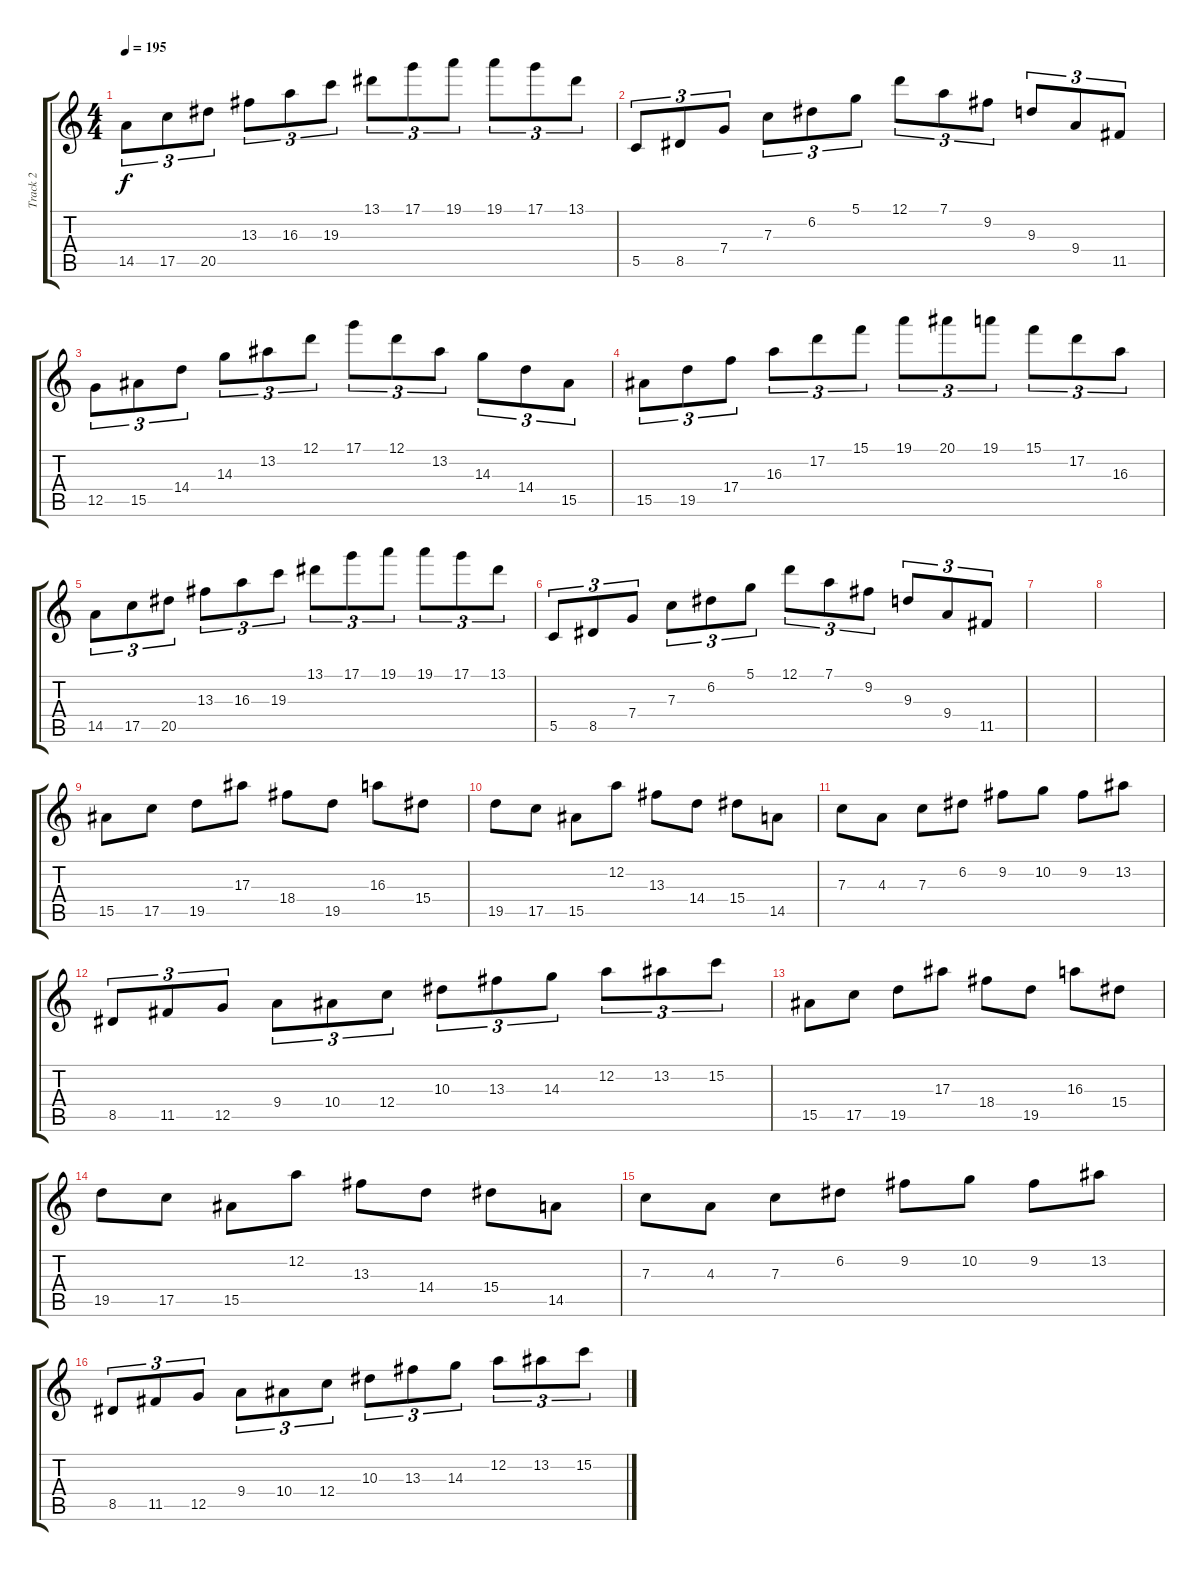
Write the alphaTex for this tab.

\track ("Track 2" "Track 2") {instrument distortionguitar}
\staff {score tabs}
\tuning (D4 A3 F3 C3 G2 C2) {hide}
\ts (4 4)
\tempo 195
\clef g2
\ks c
14.5.8{tu (3 2) dy f} 17.5.8{tu (3 2)} 20.5.8{tu (3 2)} 13.3.8{tu (3 2)} 16.3.8{tu (3 2)} 19.3.8{tu (3 2)} 13.1.8{tu (3 2)} 17.1.8{tu (3 2)} 19.1.8{tu (3 2)} 19.1.8{tu (3 2)} 17.1.8{tu (3 2)} 13.1.8{tu (3 2)} |
5.5.8{tu (3 2)} 8.5.8{tu (3 2)} 7.4.8{tu (3 2)} 7.3.8{tu (3 2)} 6.2.8{tu (3 2)} 5.1.8{tu (3 2)} 12.1.8{tu (3 2)} 7.1.8{tu (3 2)} 9.2.8{tu (3 2)} 9.3.8{tu (3 2)} 9.4.8{tu (3 2)} 11.5.8{tu (3 2)} |
12.5.8{tu (3 2)} 15.5.8{tu (3 2)} 14.4.8{tu (3 2)} 14.3.8{tu (3 2)} 13.2.8{tu (3 2)} 12.1.8{tu (3 2)} 17.1.8{tu (3 2)} 12.1.8{tu (3 2)} 13.2.8{tu (3 2)} 14.3.8{tu (3 2)} 14.4.8{tu (3 2)} 15.5.8{tu (3 2)} |
15.5.8{tu (3 2)} 19.5.8{tu (3 2)} 17.4.8{tu (3 2)} 16.3.8{tu (3 2)} 17.2.8{tu (3 2)} 15.1.8{tu (3 2)} 19.1.8{tu (3 2)} 20.1.8{tu (3 2)} 19.1.8{tu (3 2)} 15.1.8{tu (3 2)} 17.2.8{tu (3 2)} 16.3.8{tu (3 2)} |
14.5.8{tu (3 2)} 17.5.8{tu (3 2)} 20.5.8{tu (3 2)} 13.3.8{tu (3 2)} 16.3.8{tu (3 2)} 19.3.8{tu (3 2)} 13.1.8{tu (3 2)} 17.1.8{tu (3 2)} 19.1.8{tu (3 2)} 19.1.8{tu (3 2)} 17.1.8{tu (3 2)} 13.1.8{tu (3 2)} |
5.5.8{tu (3 2)} 8.5.8{tu (3 2)} 7.4.8{tu (3 2)} 7.3.8{tu (3 2)} 6.2.8{tu (3 2)} 5.1.8{tu (3 2)} 12.1.8{tu (3 2)} 7.1.8{tu (3 2)} 9.2.8{tu (3 2)} 9.3.8{tu (3 2)} 9.4.8{tu (3 2)} 11.5.8{tu (3 2)} |
|
|
15.5.8{instrument electricguitarjazz} 17.5.8 19.5.8 17.3.8 18.4.8 19.5.8 16.3.8 15.4.8 |
19.5.8 17.5.8 15.5.8 12.2.8 13.3.8 14.4.8 15.4.8 14.5.8 |
7.3.8 4.3.8 7.3.8 6.2.8 9.2.8 10.2.8 9.2.8 13.2.8 |
8.5.8{tu (3 2)} 11.5.8{tu (3 2)} 12.5.8{tu (3 2)} 9.4.8{tu (3 2)} 10.4.8{tu (3 2)} 12.4.8{tu (3 2)} 10.3.8{tu (3 2)} 13.3.8{tu (3 2)} 14.3.8{tu (3 2)} 12.2.8{tu (3 2)} 13.2.8{tu (3 2)} 15.2.8{tu (3 2)} |
15.5.8 17.5.8 19.5.8 17.3.8 18.4.8 19.5.8 16.3.8 15.4.8 |
19.5.8 17.5.8 15.5.8 12.2.8 13.3.8 14.4.8 15.4.8 14.5.8 |
7.3.8 4.3.8 7.3.8 6.2.8 9.2.8 10.2.8 9.2.8 13.2.8 |
8.5.8{tu (3 2)} 11.5.8{tu (3 2)} 12.5.8{tu (3 2)} 9.4.8{tu (3 2)} 10.4.8{tu (3 2)} 12.4.8{tu (3 2)} 10.3.8{tu (3 2)} 13.3.8{tu (3 2)} 14.3.8{tu (3 2)} 12.2.8{tu (3 2)} 13.2.8{tu (3 2)} 15.2.8{tu (3 2)}
